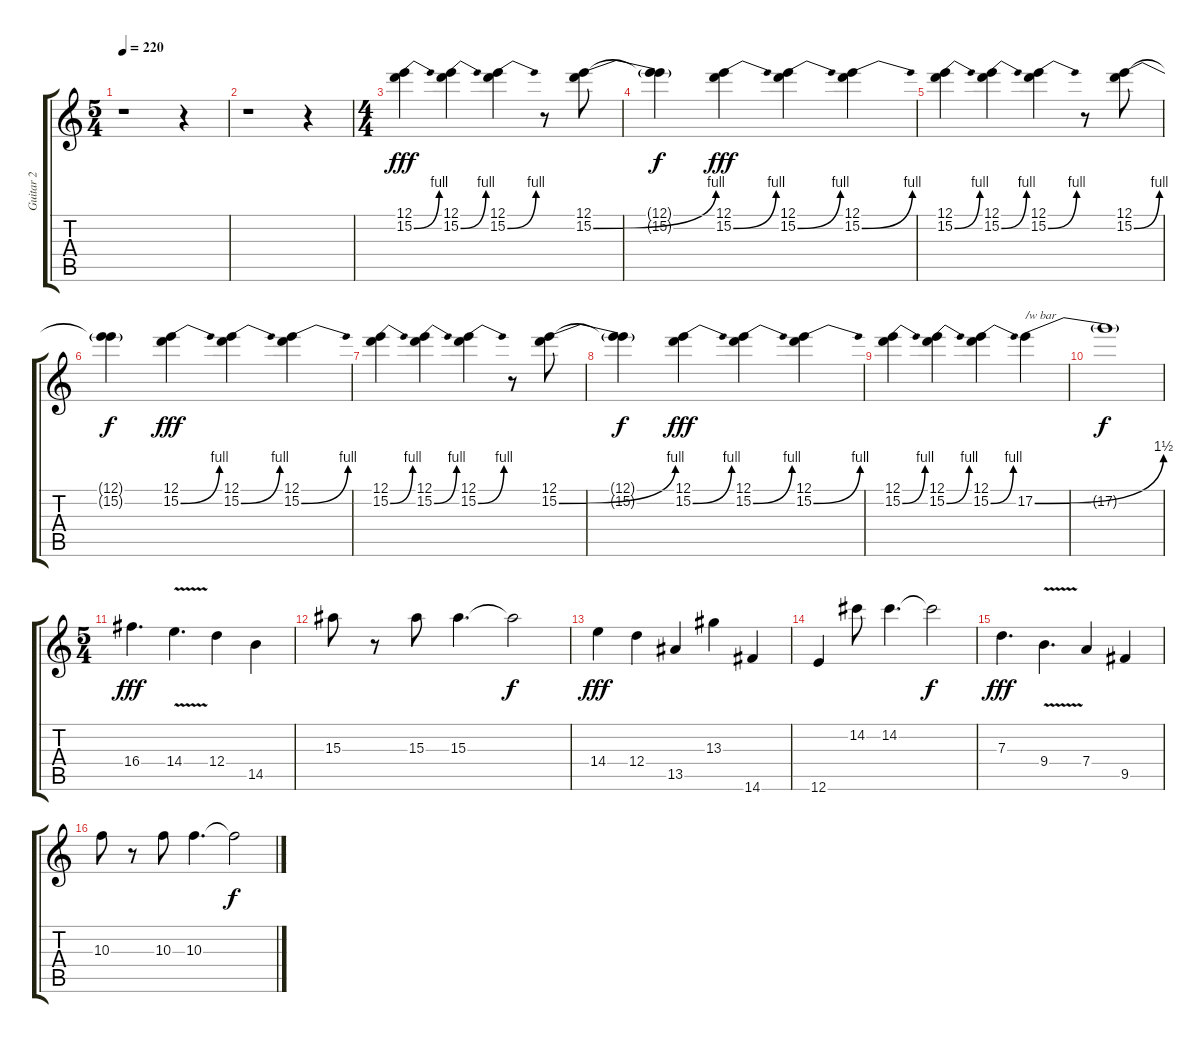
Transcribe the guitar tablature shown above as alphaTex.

\track ("Guitar 2" "Guitar 2") {instrument distortionguitar}
\staff {score tabs}
\tuning (E4 B3 G3 D3 A2 E2) {hide}
\ts (5 4)
\tempo 220
\clef g2
\ks c
r.1{dy f} r.4 |
r.1 r.4 |
\ts (4 4)
(12.1 15.2{be (bend 0 0 60 4)}).4{dy fff} (12.1 15.2{be (bend 0 0 60 4)}).4 (12.1 15.2{be (bend 0 0 60 4)}).4 r.8 (12.1 15.2{be (bend 0 0 60 4)}).8 |
(12.1{t} 15.2{t}).4{dy f} (12.1 15.2{be (bend 0 0 60 4)}).4{dy fff} (12.1 15.2{be (bend 0 0 60 4)}).4 (12.1 15.2{be (bend 0 0 60 4)}).4 |
(12.1 15.2{be (bend 0 0 60 4)}).4 (12.1 15.2{be (bend 0 0 60 4)}).4 (12.1 15.2{be (bend 0 0 60 4)}).4 r.8 (12.1 15.2{be (bend 0 0 60 4)}).8 |
(12.1{t} 15.2{t}).4{dy f} (12.1 15.2{be (bend 0 0 60 4)}).4{dy fff} (12.1 15.2{be (bend 0 0 60 4)}).4 (12.1 15.2{be (bend 0 0 60 4)}).4 |
(12.1 15.2{be (bend 0 0 60 4)}).4 (12.1 15.2{be (bend 0 0 60 4)}).4 (12.1 15.2{be (bend 0 0 60 4)}).4 r.8 (12.1 15.2{be (bend 0 0 60 4)}).8 |
(12.1{t} 15.2{t}).4{dy f} (12.1 15.2{be (bend 0 0 60 4)}).4{dy fff} (12.1 15.2{be (bend 0 0 60 4)}).4 (12.1 15.2{be (bend 0 0 60 4)}).4 |
(12.1 15.2{be (bend 0 0 60 4)}).4 (12.1 15.2{be (bend 0 0 60 4)}).4 (12.1 15.2{be (bend 0 0 60 4)}).4 17.2{be (bend 0 0 60 6)}.4{txt "/w bar"} |
17.2{t}.1{dy f} |
\ts (5 4)
16.4.4{d dy fff} 14.4{v}.4{d} 12.4.4 14.5.4 |
15.3.8 r.8 15.3.8 15.3.4{d} 15.3{t}.2{dy f} |
14.4.4{dy fff} 12.4.4 13.5.4 13.3.4 14.6.4 |
12.6.4 14.2.8 14.2.4{d} 14.2{t}.2{dy f} |
7.3.4{d dy fff} 9.4{v}.4{d} 7.4.4 9.5.4 |
10.3.8 r.8 10.3.8 10.3.4{d} 10.3{t}.2{dy f}
